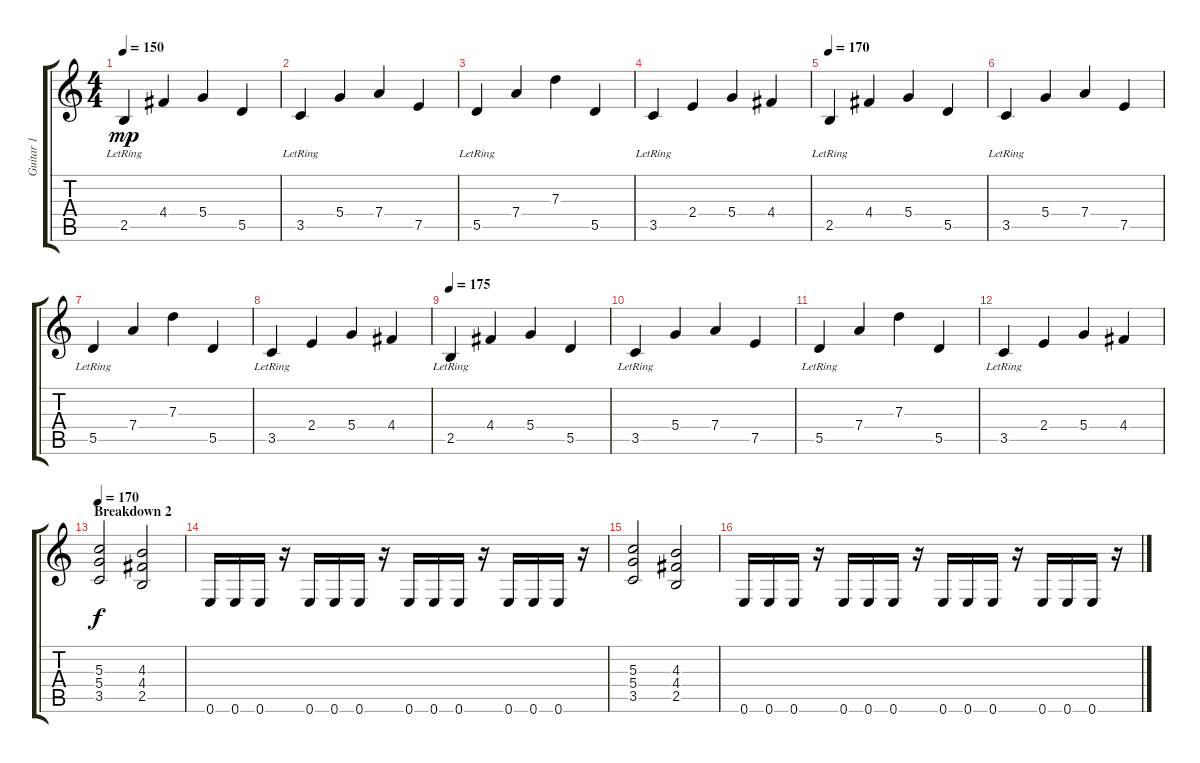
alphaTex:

\track ("Guitar 1" "Guitar 1") {instrument distortionguitar}
\staff {score tabs}
\tuning (E4 B3 G3 D3 A2 E2) {hide}
\ts (4 4)
\tempo 150
\clef g2
\ks c
2.5{lr}.4{dy mp volume 14 instrument acousticguitarsteel} 4.4.4 5.4.4 5.5.4 |
3.5{lr}.4 5.4.4 7.4.4 7.5.4 |
5.5{lr}.4 7.4.4 7.3.4 5.5.4 |
3.5{lr}.4 2.4.4 5.4.4 4.4.4 |
\tempo 150
\tempo 170
2.5{lr}.4{volume 14 instrument acousticguitarsteel} 4.4.4 5.4.4 5.5.4 |
3.5{lr}.4 5.4.4 7.4.4 7.5.4 |
5.5{lr}.4 7.4.4 7.3.4 5.5.4 |
3.5{lr}.4 2.4.4 5.4.4 4.4.4 |
\tempo 175
2.5{lr}.4{volume 14 instrument acousticguitarsteel} 4.4.4 5.4.4 5.5.4 |
3.5{lr}.4 5.4.4 7.4.4 7.5.4 |
5.5{lr}.4 7.4.4 7.3.4 5.5.4 |
3.5{lr}.4 2.4.4 5.4.4 4.4.4 |
\section ("" "Breakdown 2")
\tempo 170
(5.3 5.4 3.5).2{dy f volume 14 instrument distortionguitar} (4.3 4.4 2.5).2 |
0.6.16 0.6.16 0.6.16 r.16 0.6.16 0.6.16 0.6.16 r.16 0.6.16 0.6.16 0.6.16 r.16 0.6.16 0.6.16 0.6.16 r.16 |
(5.3 5.4 3.5).2 (4.3 4.4 2.5).2 |
0.6.16 0.6.16 0.6.16 r.16 0.6.16 0.6.16 0.6.16 r.16 0.6.16 0.6.16 0.6.16 r.16 0.6.16 0.6.16 0.6.16 r.16
